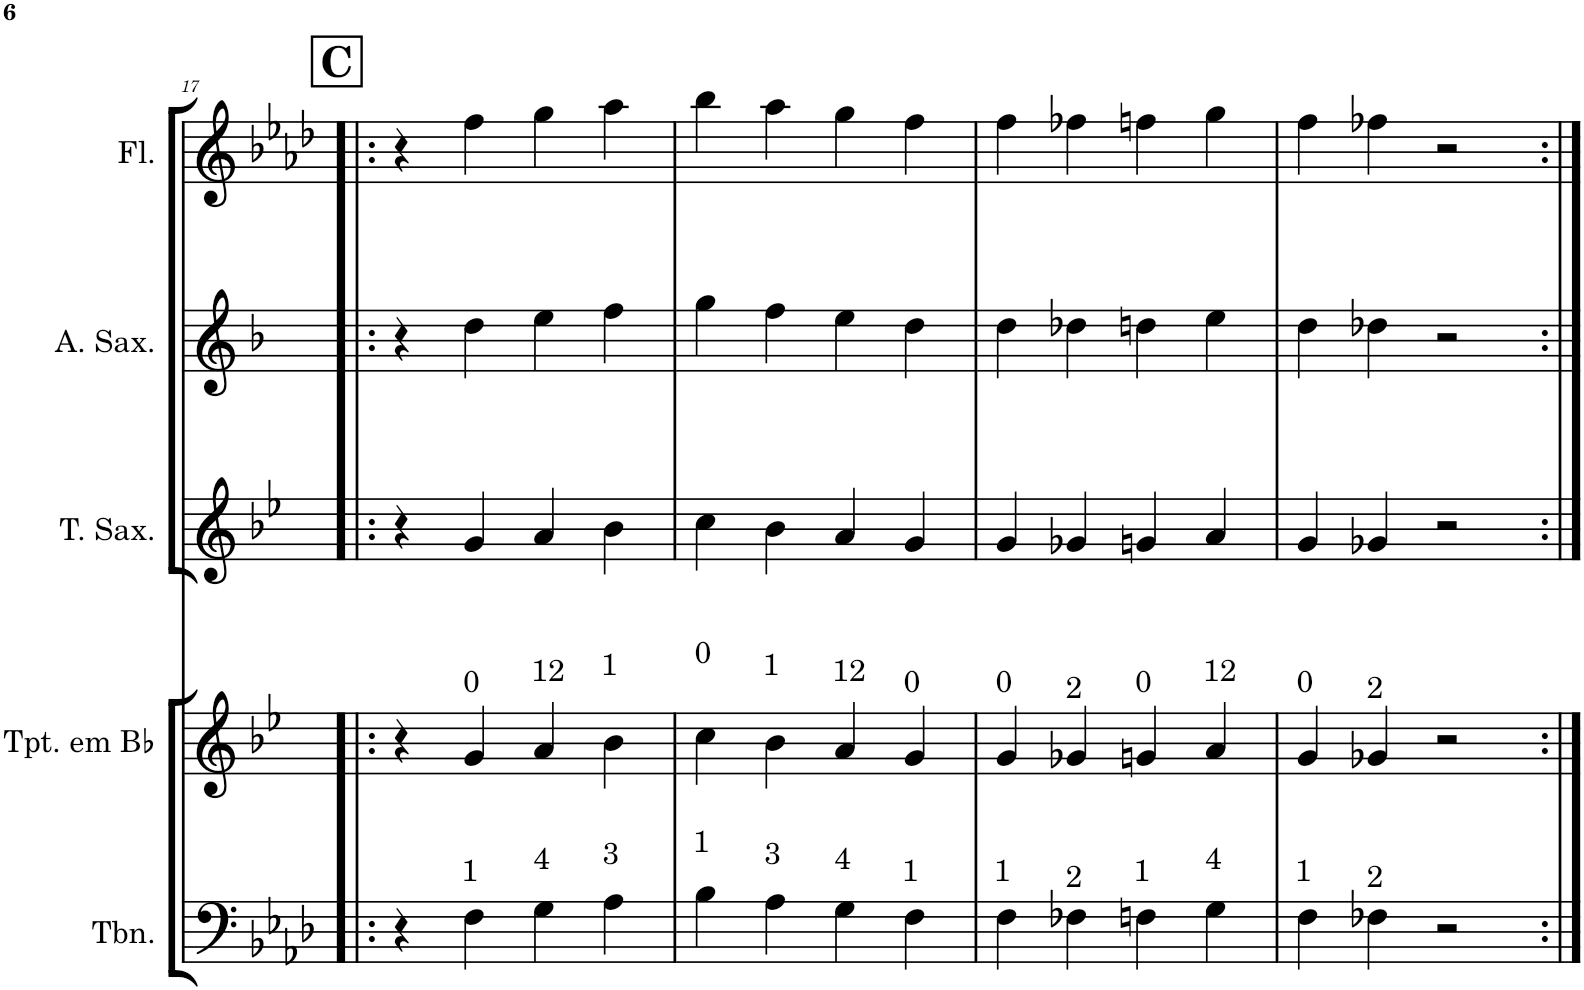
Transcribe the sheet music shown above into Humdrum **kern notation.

**kern	**kern	**kern	**kern	**kern
*part5	*part4	*part3	*part2	*part1
*staff5	*staff4	*staff3	*staff2	*staff1
*I"Trombone	*I"Trompete em Bb	*I"Tenor Saxophone	*I"Alto Saxophone	*I"Flute
*I'Tbn.	*I'Tpt. em Bb	*I'T. Sax.	*I'A. Sax.	*I'Fl.
!!LO:PB:g=z
*clefF4	*clefG2	*clefG2	*clefG2	*clefG2
*	*Trd1c2	*Trd8c14	*Trd5c9	*
*k[b-e-a-d-]	*k[b-e-]	*k[b-e-]	*k[b-]	*k[b-e-a-d-]
*M4/4	*M4/4	*M4/4	*M4/4	*M4/4
!!LO:REH:place=s1:a:B:cj:fs=14:t=C
=17!|:	=17!|:	=17!|:	=17!|:	=17!|:
4r	4r	4r	4r	4r
!	!LO:TX:a:t=0	!	!	!
!LO:TX:a:t=1	!	!	!	!
4F\	4g/	4g/	4dd\	4ff\
!	!LO:TX:a:t=12	!	!	!
!LO:TX:a:t=4	!	!	!	!
4G\	4a/	4a/	4ee\	4gg\
!	!LO:TX:a:t=1	!	!	!
!LO:TX:a:t=3	!	!	!	!
4A-\	4b-\	4b-\	4ff\	4aa-\
=18	=18	=18	=18	=18
!	!LO:TX:a:t=0	!	!	!
!LO:TX:a:t=1	!	!	!	!
4B-\	4cc\	4cc\	4gg\	4bb-\
!	!LO:TX:a:t=1	!	!	!
!LO:TX:a:t=3	!	!	!	!
4A-\	4b-\	4b-\	4ff\	4aa-\
!	!LO:TX:a:t=12	!	!	!
!LO:TX:a:t=4	!	!	!	!
4G\	4a/	4a/	4ee\	4gg\
!	!LO:TX:a:t=0	!	!	!
!LO:TX:a:t=1	!	!	!	!
4F\	4g/	4g/	4dd\	4ff\
=19	=19	=19	=19	=19
!	!LO:TX:a:t=0	!	!	!
!LO:TX:a:t=1	!	!	!	!
4F\	4g/	4g/	4dd\	4ff\
!	!LO:TX:a:t=2	!	!	!
!LO:TX:a:t=2	!	!	!	!
4F-X\	4g-X/	4g-X/	4dd-X\	4ff-X\
!	!LO:TX:a:t=0	!	!	!
!LO:TX:a:t=1	!	!	!	!
4Fn\	4gn/	4gn/	4ddn\	4ffn\
!	!LO:TX:a:t=12	!	!	!
!LO:TX:a:t=4	!	!	!	!
4G\	4a/	4a/	4ee\	4gg\
=20	=20	=20	=20	=20
!	!LO:TX:a:t=0	!	!	!
!LO:TX:a:t=1	!	!	!	!
4F\	4g/	4g/	4dd\	4ff\
!	!LO:TX:a:t=2	!	!	!
!LO:TX:a:t=2	!	!	!	!
4F-X\	4g-X/	4g-X/	4dd-X\	4ff-X\
2r	2r	2r	2r	2r
=:|!	=:|!	=:|!	=:|!	=:|!
*-	*-	*-	*-	*-
